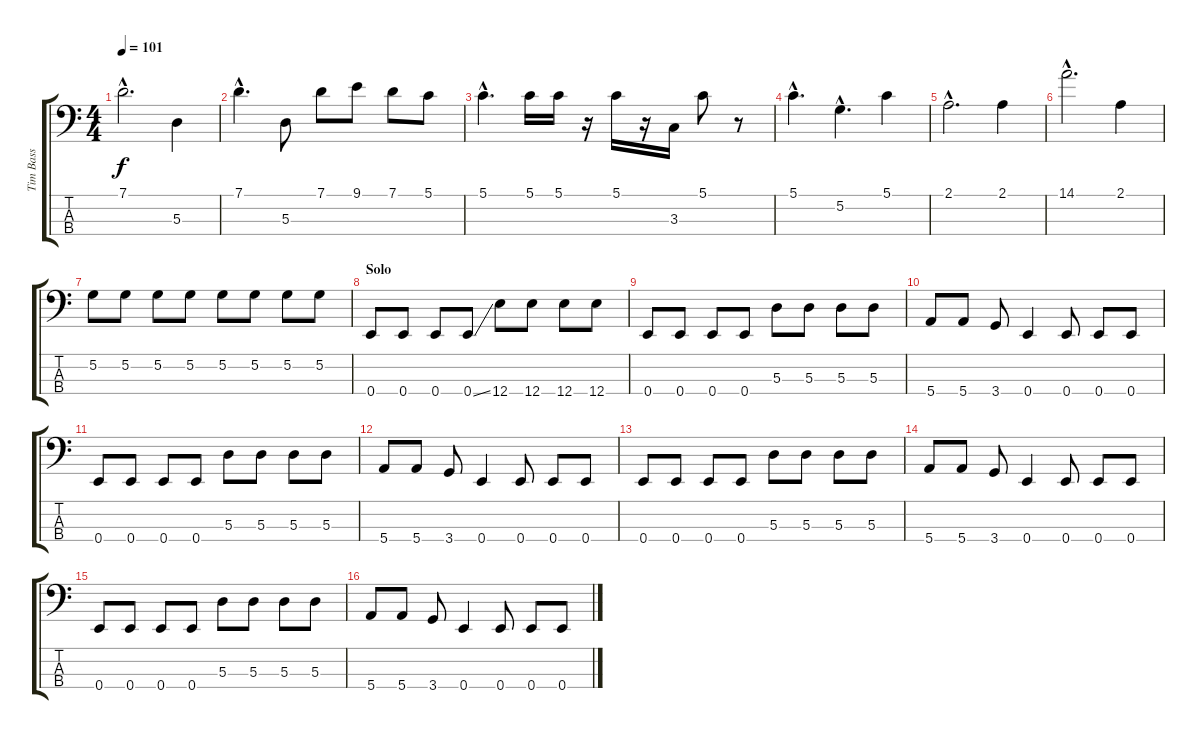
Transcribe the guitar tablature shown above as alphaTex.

\track ("Tim Bass" "Tim Bass") {instrument electricbassfinger}
\staff {score tabs}
\tuning (G2 D2 A1 E1) {hide}
\ts (4 4)
\tempo 101
\clef f4
\ks c
7.1{hac}.2{d dy f} 5.3.4 |
7.1{hac}.4{d} 5.3.8 7.1.8 9.1.8 7.1.8 5.1.8 |
5.1{hac}.4{d} 5.1.16 5.1.16 r.16 5.1.16 r.16 3.3.16 5.1.8 r.8 |
5.1{hac}.4{d} 5.2{hac}.4{d} 5.1.4 |
2.1{hac}.2{d} 2.1.4 |
14.1{hac}.2{d} 2.1.4 |
5.2.8 5.2.8 5.2.8 5.2.8 5.2.8 5.2.8 5.2.8 5.2.8 |
\section ("" "Solo")
0.4.8 0.4.8 0.4.8 0.4{ss}.8 12.4.8 12.4.8 12.4.8 12.4.8 |
0.4.8 0.4.8 0.4.8 0.4.8 5.3.8 5.3.8 5.3.8 5.3.8 |
5.4.8 5.4.8 3.4.8 0.4.4 0.4.8 0.4.8 0.4.8 |
0.4.8 0.4.8 0.4.8 0.4.8 5.3.8 5.3.8 5.3.8 5.3.8 |
5.4.8 5.4.8 3.4.8 0.4.4 0.4.8 0.4.8 0.4.8 |
0.4.8 0.4.8 0.4.8 0.4.8 5.3.8 5.3.8 5.3.8 5.3.8 |
5.4.8 5.4.8 3.4.8 0.4.4 0.4.8 0.4.8 0.4.8 |
0.4.8 0.4.8 0.4.8 0.4.8 5.3.8 5.3.8 5.3.8 5.3.8 |
5.4.8 5.4.8 3.4.8 0.4.4 0.4.8 0.4.8 0.4.8
